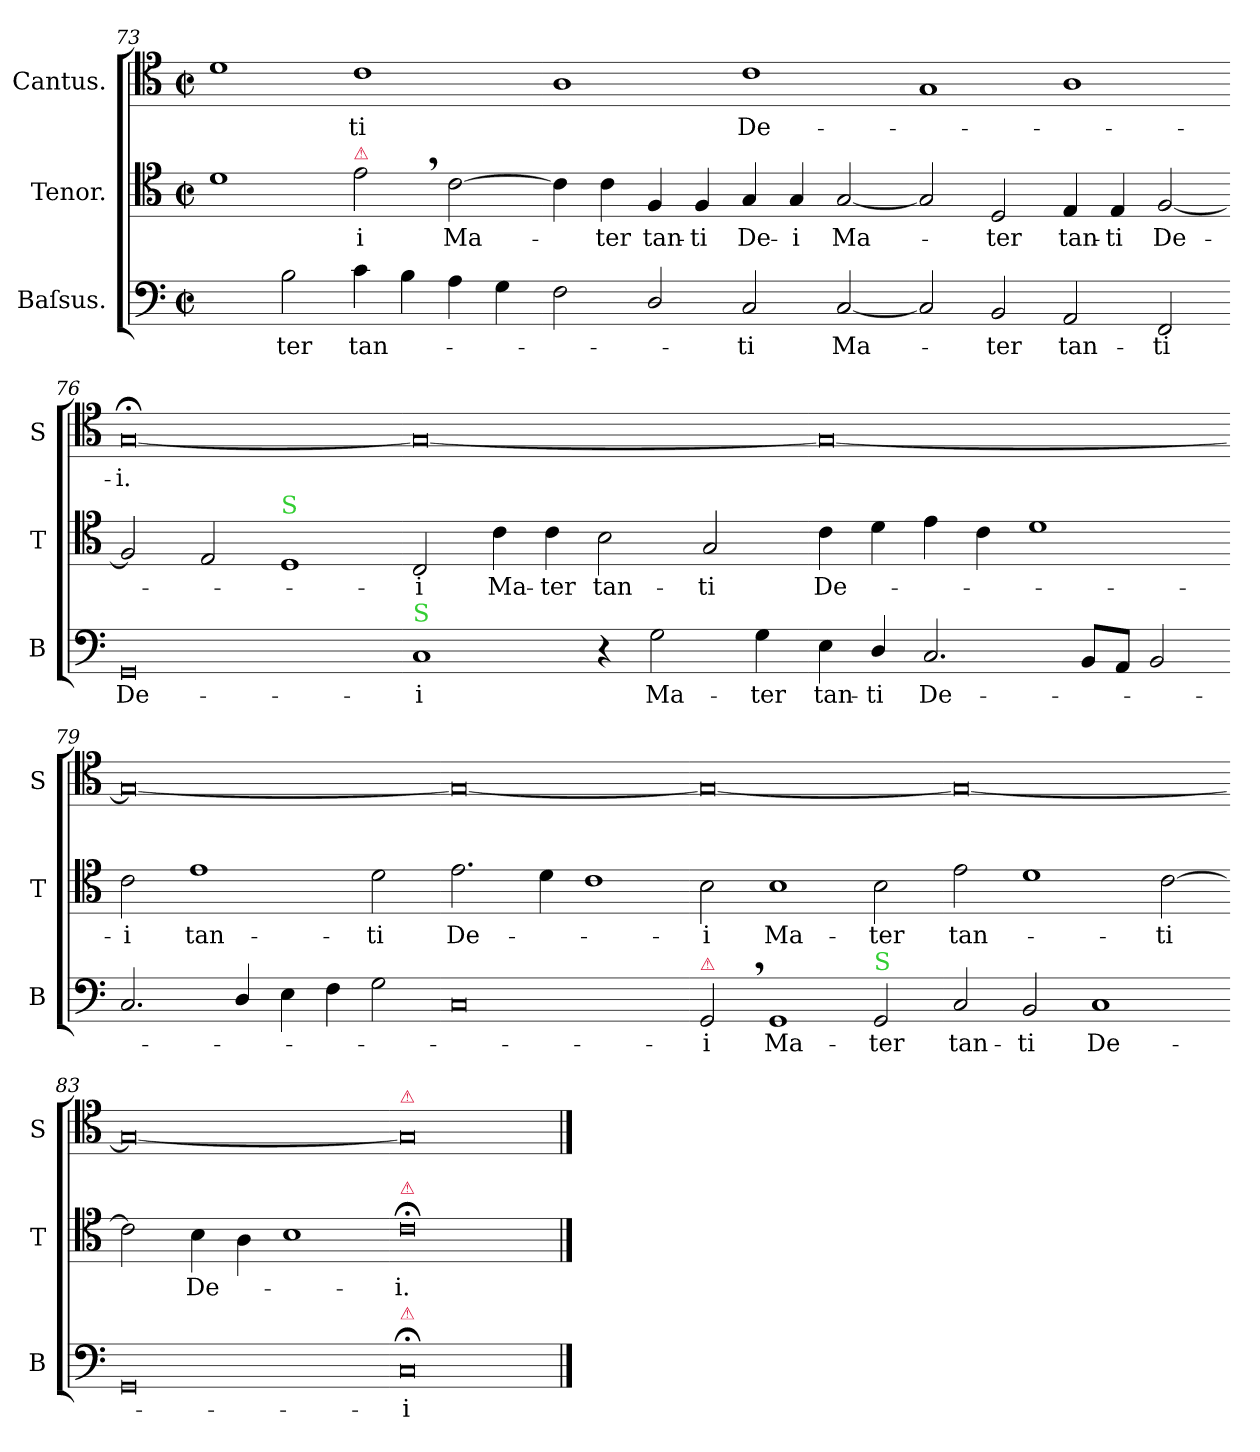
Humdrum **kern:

**kern	**text	**kern	**text	**kern	**text
*part3	*part3	*part2	*part2	*part1	*part1
*staff3	*staff3	*staff2	*staff2	*staff1	*staff1
*I"Baſsus.	*	*I"Tenor.	*	*I"Cantus.	*
*I'B	*	*I'T	*	*I'S	*
*clefF4	*	*clefC4	*	*clefC4	*
*k[]	*	*k[]	*	*k[]	*
*M2/1	*	*M2/1	*	*M2/1	*
*met(c|)	*	*met(c|)	*	*met(c|)	*
=73	=73	=73	=73	=73	=73
2ryy	.	1d\	.	1d\	.
2B\	-ter	.	.	.	.
!	!	!LO:TX:a:color=crimson:t=⚠	!	!	!
4c\	tan-	2e,<\	-i	1c\	-ti
4B\	.	.	.	.	.
!	!	!	!LO:LY:i	!	!
4A\	.	[2c\	Ma-	.	.
4G\	.	.	.	.	.
=74-	=74-	=74-	=74-	=74-	=74-
2F\	.	4c\]	.	1A\	.
!	!	!	!LO:LY:i	!	!
.	.	4c\	-ter	.	.
!	!	!	!LO:LY:i	!	!
2D/	.	4F/	tan-	.	.
!	!	!	!LO:LY:i	!	!
.	.	4F/	-ti	.	.
!	!	!	!LO:LY:i	!	!
2C/	-ti	4G/	De-	1c\	De-
!	!	!	!LO:LY:i	!	!
.	.	4G/	-i	.	.
[2C/	Ma-	[2G/	Ma-	.	.
=75-	=75-	=75-	=75-	=75-	=75-
2C/]	.	2G/]	.	1G/	.
2BB/	-ter	2D/	-ter	.	.
2AA/	tan-	4E/	tan-	1A\	.
.	.	4E/	-ti	.	.
2FF/	-ti	[2F/	De-	.	.
=76-	=76-	=76-	=76-	=76-	=76-
0GG/	De-	2F/]	.	[0G;/	-i.
.	.	2E/	.	.	.
!	!	!LO:TX:a:color=limegreen:t=S	!	!	!
.	.	1D/	.	.	.
=77-	=77-	=77-	=77-	=77-	=77-
!LO:TX:a:color=limegreen:t=S	!	!	!	!	!
1C/	-i	2C/	-i	0G/_	.
.	.	4c\	Ma-	.	.
.	.	4c\	-ter	.	.
4r	.	2B\	tan-	.	.
2G\	Ma-	.	.	.	.
.	.	2G/	-ti	.	.
4G\	-ter	.	.	.	.
=78-	=78-	=78-	=78-	=78-	=78-
4E\	tan-	4c\	De-	0G/_	.
4D/	-ti	4d\	.	.	.
2.C/	De-	4e\	.	.	.
.	.	4c\	.	.	.
.	.	1d\	.	.	.
8BB/L	.	.	.	.	.
8AA/J	.	.	.	.	.
2BB/	.	.	.	.	.
=79-	=79-	=79-	=79-	=79-	=79-
2.C/	.	2c\	-i	0G/_	.
.	.	1e\	tan-	.	.
4D/	.	.	.	.	.
4E\	.	.	.	.	.
4F\	.	.	.	.	.
2G\	.	2d\	-ti	.	.
=80-	=80-	=80-	=80-	=80-	=80-
0C/	.	2.e\	De-	0G/_	.
.	.	4d\	.	.	.
.	.	1c\	.	.	.
=81-	=81-	=81-	=81-	=81-	=81-
!LO:TX:a:color=crimson:t=⚠	!	!	!	!	!
2GG,</	-i	2B\	-i	0G/_	.
1GG/	Ma-	1B\	Ma-	.	.
!LO:TX:a:color=limegreen:t=S	!	!	!	!	!
2GG/	-ter	2B\	-ter	.	.
=82-	=82-	=82-	=82-	=82-	=82-
2C/	tan-	2e\	tan-	0G/_	.
2BB/	-ti	1d\	.	.	.
1C/	De-	.	.	.	.
.	.	[2c\	-ti	.	.
=83-	=83-	=83-	=83-	=83-	=83-
0GG/	.	2c\]	.	0G/_	.
.	.	4B\	De-	.	.
.	.	4A\	.	.	.
.	.	1B\	.	.	.
=84-	=84-	=84-	=84-	=84-	=84-
!	!	!	!	!LO:TX:a:color=crimson:t=⚠	!
!	!	!LO:TX:a:color=crimson:t=⚠	!	!	!
!LO:TX:a:color=crimson:t=⚠	!	!	!	!	!
0C;<;/	-i	0c;<;\	-i.	0G/]	.
==	==	==	==	==	==
*-	*-	*-	*-	*-	*-
